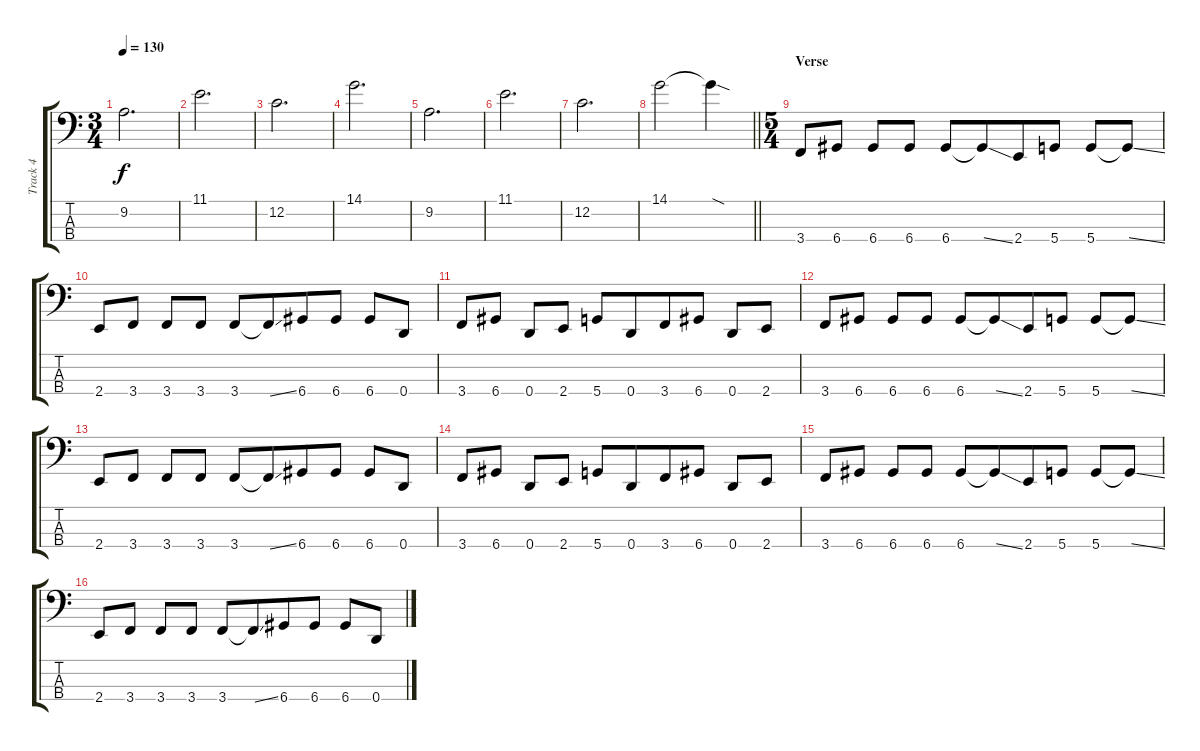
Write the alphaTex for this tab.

\track ("Track 4" "Track 4") {instrument electricbassfinger}
\staff {score tabs}
\tuning (F2 C2 G1 D1) {hide}
\ts (3 4)
\tempo 130
\clef f4
\ks c
9.2.2{d dy f} |
11.1.2{d} |
12.2.2{d} |
14.1.2{d} |
9.2.2{d} |
11.1.2{d} |
12.2.2{d} |
\barLineRight lightlight
14.1.2 14.1{sod t}.4 |
\ts (5 4)
\section ("" "Verse")
3.4.8 6.4.8 6.4.8 6.4.8{beam split} 6.4.8 6.4{ss t}.8{beam merge} 2.4.8 5.4.8{beam split} 5.4.8 5.4{ss t}.8 |
2.4.8 3.4.8 3.4.8 3.4.8{beam split} 3.4.8 3.4{ss t}.8{beam merge} 6.4.8 6.4.8{beam split} 6.4.8 0.4.8 |
3.4.8 6.4.8 0.4.8 2.4.8{beam split} 5.4.8 0.4.8{beam merge} 3.4.8 6.4.8{beam split} 0.4.8 2.4.8 |
3.4.8 6.4.8 6.4.8 6.4.8{beam split} 6.4.8 6.4{ss t}.8{beam merge} 2.4.8 5.4.8{beam split} 5.4.8 5.4{ss t}.8 |
2.4.8 3.4.8 3.4.8 3.4.8{beam split} 3.4.8 3.4{ss t}.8{beam merge} 6.4.8 6.4.8{beam split} 6.4.8 0.4.8 |
3.4.8 6.4.8 0.4.8 2.4.8{beam split} 5.4.8 0.4.8{beam merge} 3.4.8 6.4.8{beam split} 0.4.8 2.4.8 |
3.4.8 6.4.8 6.4.8 6.4.8{beam split} 6.4.8 6.4{ss t}.8{beam merge} 2.4.8 5.4.8{beam split} 5.4.8 5.4{ss t}.8 |
2.4.8 3.4.8 3.4.8 3.4.8{beam split} 3.4.8 3.4{ss t}.8{beam merge} 6.4.8 6.4.8{beam split} 6.4.8 0.4.8
